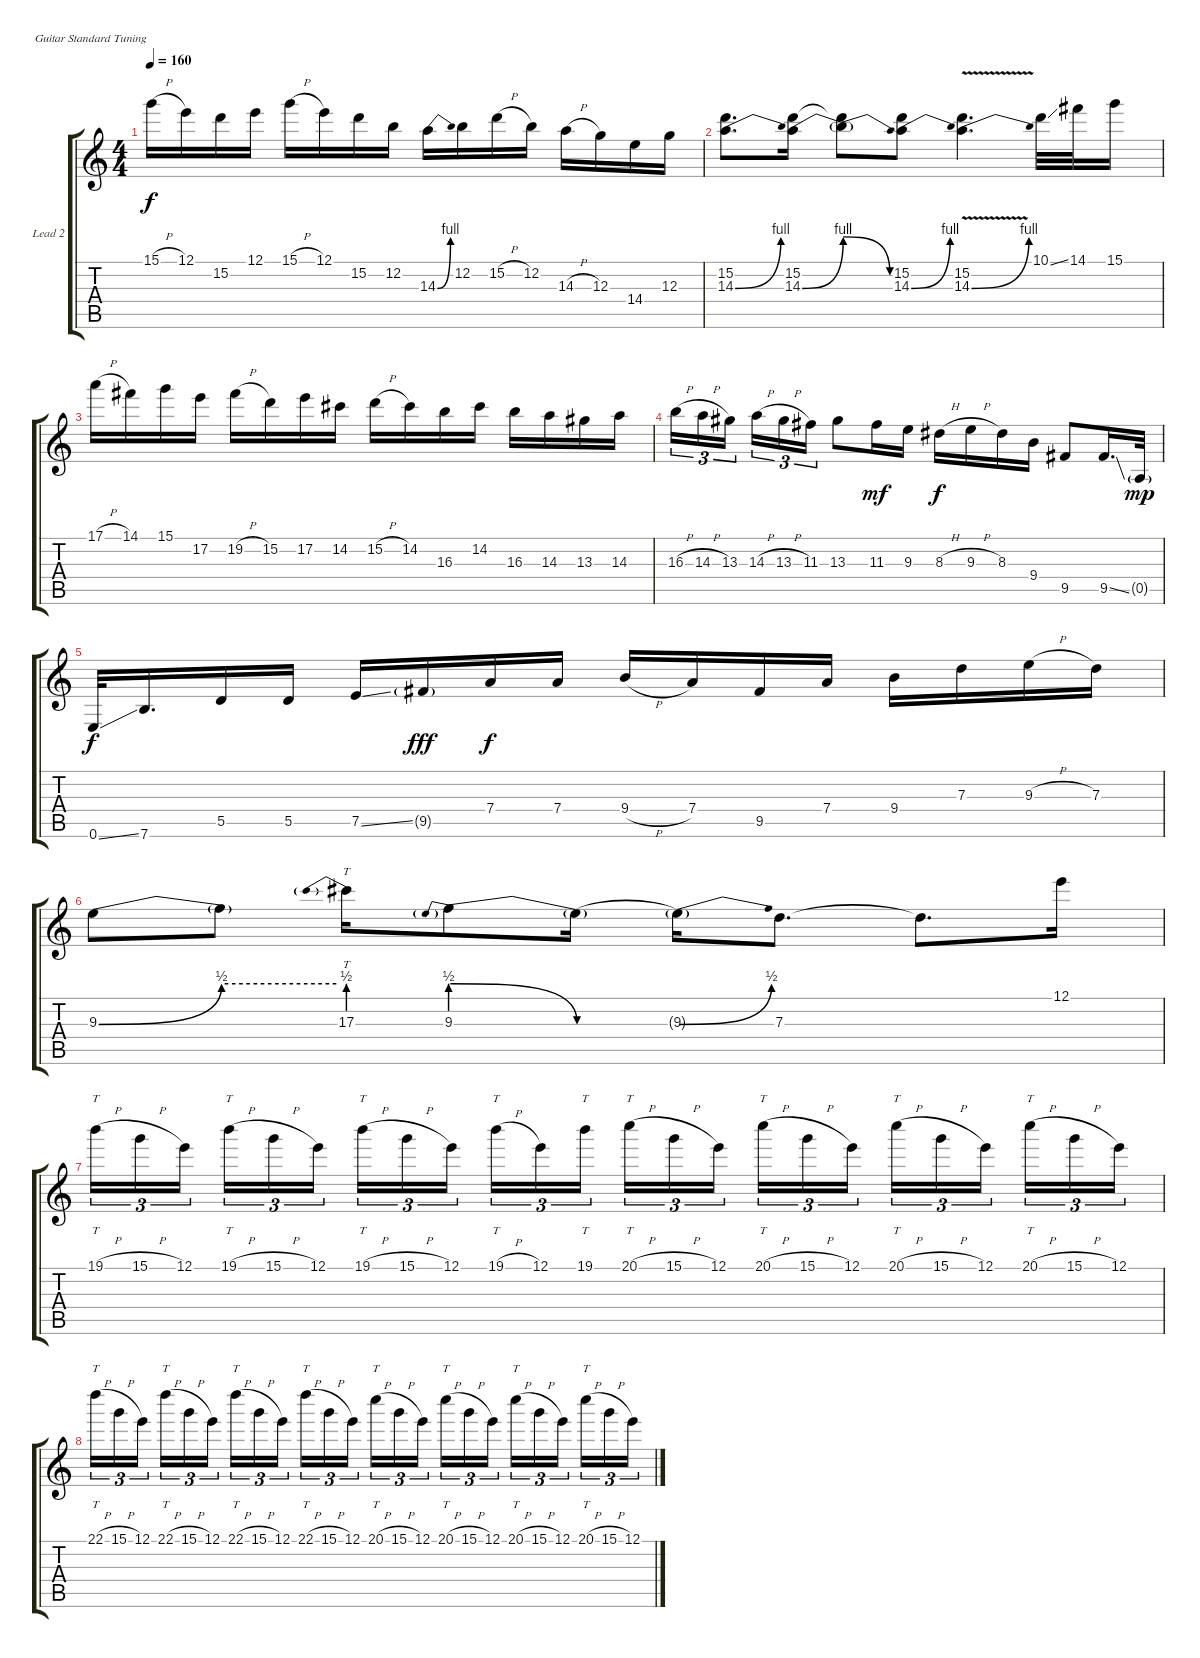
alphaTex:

\bracketExtendMode groupsimilarinstruments
\firstSystemTrackNameOrientation horizontal
\otherSystemsTrackNameOrientation horizontal
\track ("Guitar Lead 2" "Lead 2") {instrument distortionguitar}
\staff {score tabs}
\tuning (E4 B3 G3 D3 A2 E2)
\ts (4 4)
\tempo 160
\clef g2
\scale
0.333333
\ks c
15.1{h}.16{dy f} 12.1.16 15.2.16 12.1.16 15.1{h}.16 12.1.16 15.2.16 12.2.16 14.3{be (bend 0 0 60 4)}.16 12.2.16 15.2{h}.16 12.2.16 14.3{h}.16 12.3.16 14.4.16 12.3.16 |
\scale
0.333333 (15.2 14.3{be (bend 0 0 60 4)}).8{d} (15.2 14.3{be (bend 0 0 60 4)}).16 (15.2{t} 14.3{be (release 0 4 60 0) t}).8 (15.2 14.3{be (bend 0 0 60 4)}).8 (15.2{v} 14.3{be (bend 0 0 60 4)}).4{d} 10.1{ss}.32 14.1.32 15.1.16 |
\scale
0.333333 17.1{h}.16 14.1.16 15.1.16 17.2.16 19.2{h}.16 15.2.16 17.2.16 14.2.16 15.2{h}.16 14.2.16 16.3.16 14.2.16 16.3.16 14.3.16 13.3.16 14.3.16 |
\scale
0.333333 16.3{h}.16{tu (3 2)} 14.3{h}.16{tu (3 2)} 13.3.16{tu (3 2)} 14.3{h}.16{tu (3 2)} 13.3{h}.16{tu (3 2)} 11.3.16{tu (3 2)} 13.3.8 11.3.16{dy mf} 9.3.16 8.3{h}.16{dy f} 9.3{h}.16 8.3.16 9.4.16 9.5.8 9.5{ss}.16{d} 0.5{g}.32{dy mp} |
\scale
0.333333 0.6{ss}.32{dy f} 7.6.16{d} 5.5.16 5.5.16 7.5{ss}.16 9.5{g}.16{dy fff} 7.4.16{dy f} 7.4.16 9.4{h}.16 7.4.16 9.5.16 7.4.16 9.4.16 7.3.16 9.3{h}.16 7.3.16 |
\scale
0.333333 9.3{be (bend 0 0 60 2)}.8 9.3{be (hold 0 2 60 2) t}.8 17.3{be (prebend 0 2 60 2)}.16{tt} 9.3{be (prebendrelease 0 2 60 0)}.8 9.3{be (hold 0 0 60 0) t}.16 9.3{be (bend 0 0 60 2) t}.16 7.3.8{d} 7.3{t}.8{d} 12.1.16 |
\scale
0.333333 19.1{h}.16{tt tu (3 2)} 15.1{h}.16{tu (3 2)} 12.1.16{tu (3 2)} 19.1{h}.16{tt tu (3 2)} 15.1{h}.16{tu (3 2)} 12.1.16{tu (3 2)} 19.1{h}.16{tt tu (3 2)} 15.1{h}.16{tu (3 2)} 12.1.16{tu (3 2)} 19.1{h}.16{tt tu (3 2)} 12.1.16{tu (3 2)} 19.1.16{tt tu (3 2)} 20.1{h}.16{tt tu (3 2)} 15.1{h}.16{tu (3 2)} 12.1.16{tu (3 2)} 20.1{h}.16{tt tu (3 2)} 15.1{h}.16{tu (3 2)} 12.1.16{tu (3 2)} 20.1{h}.16{tt tu (3 2)} 15.1{h}.16{tu (3 2)} 12.1.16{tu (3 2)} 20.1{h}.16{tt tu (3 2)} 15.1{h}.16{tu (3 2)} 12.1.16{tu (3 2)} |
\scale
0.333333 22.1{h}.16{tt tu (3 2)} 15.1{h}.16{tu (3 2)} 12.1.16{tu (3 2)} 22.1{h}.16{tt tu (3 2)} 15.1{h}.16{tu (3 2)} 12.1.16{tu (3 2)} 22.1{h}.16{tt tu (3 2)} 15.1{h}.16{tu (3 2)} 12.1.16{tu (3 2)} 22.1{h}.16{tt tu (3 2)} 15.1{h}.16{tu (3 2)} 12.1.16{tu (3 2)} 20.1{h}.16{tt tu (3 2)} 15.1{h}.16{tu (3 2)} 12.1.16{tu (3 2)} 20.1{h}.16{tt tu (3 2)} 15.1{h}.16{tu (3 2)} 12.1.16{tu (3 2)} 20.1{h}.16{tt tu (3 2)} 15.1{h}.16{tu (3 2)} 12.1.16{tu (3 2)} 20.1{h}.16{tt tu (3 2)} 15.1{h}.16{tu (3 2)} 12.1.16{tu (3 2)}
